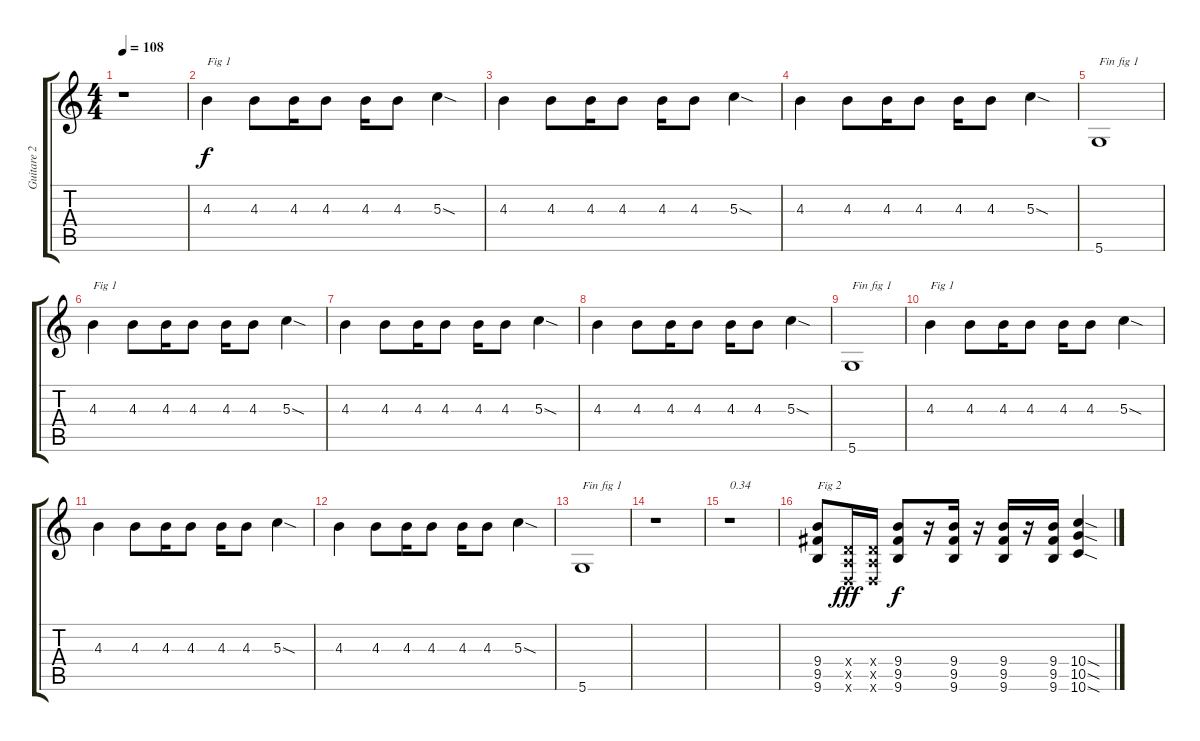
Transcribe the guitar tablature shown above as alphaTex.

\track ("Guitare 2 Dr-D" "Guitare 2 ") {instrument distortionguitar}
\staff {score tabs}
\tuning (E4 B3 G3 D3 A2 D2) {hide}
\ts (4 4)
\tempo 108
\clef g2
\ks c
r.1{dy f instrument distortionguitar} |
4.3.4{txt "Fig 1"} 4.3.8 4.3.16 4.3.8 4.3.16 4.3.8 5.3{sod}.4 |
4.3.4 4.3.8 4.3.16 4.3.8 4.3.16 4.3.8 5.3{sod}.4 |
4.3.4 4.3.8 4.3.16 4.3.8 4.3.16 4.3.8 5.3{sod}.4 |
5.6.1{txt "Fin fig 1"} |
4.3.4{txt "Fig 1"} 4.3.8 4.3.16 4.3.8 4.3.16 4.3.8 5.3{sod}.4 |
4.3.4 4.3.8 4.3.16 4.3.8 4.3.16 4.3.8 5.3{sod}.4 |
4.3.4 4.3.8 4.3.16 4.3.8 4.3.16 4.3.8 5.3{sod}.4 |
5.6.1{txt "Fin fig 1"} |
4.3.4{txt "Fig 1"} 4.3.8 4.3.16 4.3.8 4.3.16 4.3.8 5.3{sod}.4 |
4.3.4 4.3.8 4.3.16 4.3.8 4.3.16 4.3.8 5.3{sod}.4 |
4.3.4 4.3.8 4.3.16 4.3.8 4.3.16 4.3.8 5.3{sod}.4 |
5.6.1{txt "Fin fig 1"} |
r.1 |
r.1{txt "0.34"} |
(9.4 9.5 9.6).8{txt "Fig 2"} (0.4{x} 0.5{x} 0.6{x}).16{dy fff} (0.4{x} 0.5{x} 0.6{x}).16 (9.4 9.5 9.6).8{dy f} r.16 (9.4 9.5 9.6).16 r.16 (9.4 9.5 9.6).16 r.16 (9.4 9.5 9.6).16 (10.4{sod} 10.5{sod} 10.6{sod}).4
